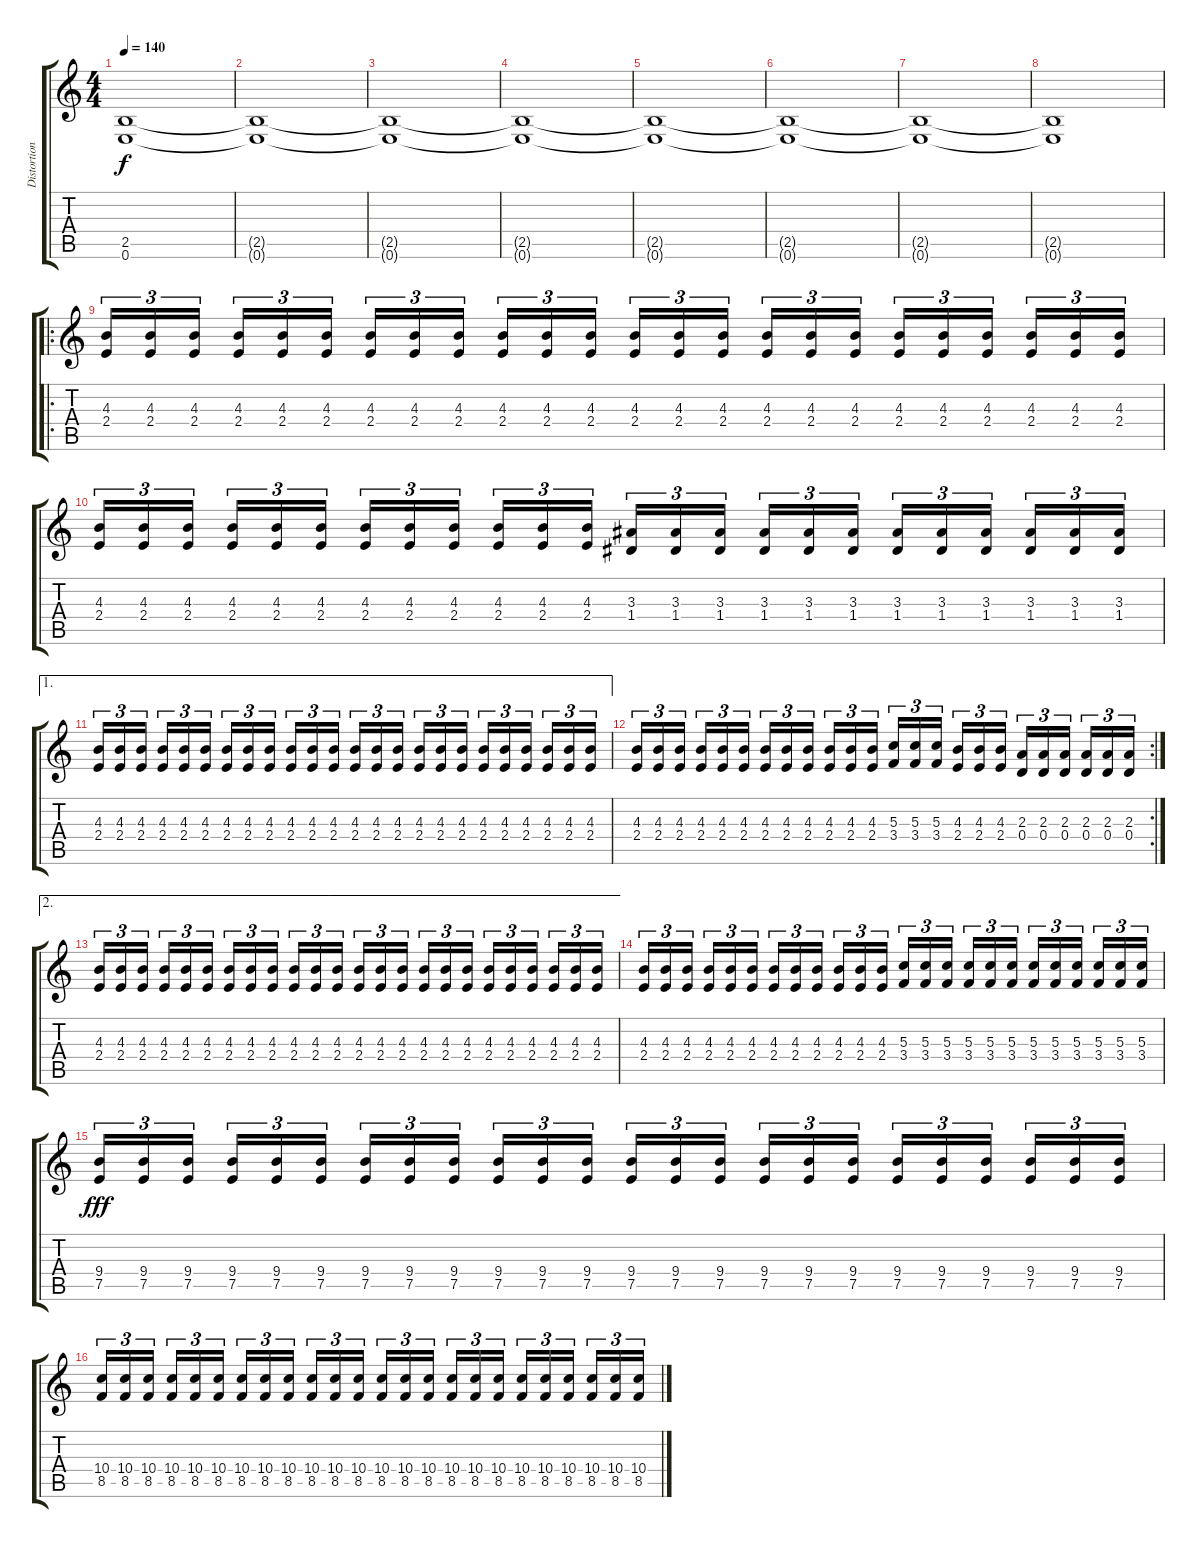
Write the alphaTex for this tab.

\track ("Distortion guitar 2" "Distortion") {instrument distortionguitar}
\staff {score tabs}
\tuning (E4 B3 G3 D3 A2 E2) {hide}
\ts (4 4)
\tempo 140
\clef g2
\ks c
(2.5 0.6).1{dy f} |
(2.5{t} 0.6{t}).1 |
(2.5{t} 0.6{t}).1 |
(2.5{t} 0.6{t}).1 |
(2.5{t} 0.6{t}).1 |
(2.5{t} 0.6{t}).1 |
(2.5{t} 0.6{t}).1 |
(2.5{t} 0.6{t}).1 |
\ro
(4.3 2.4).16{tu (3 2)} (4.3 2.4).16{tu (3 2)} (4.3 2.4).16{tu (3 2)} (4.3 2.4).16{tu (3 2)} (4.3 2.4).16{tu (3 2)} (4.3 2.4).16{tu (3 2)} (4.3 2.4).16{tu (3 2)} (4.3 2.4).16{tu (3 2)} (4.3 2.4).16{tu (3 2)} (4.3 2.4).16{tu (3 2)} (4.3 2.4).16{tu (3 2)} (4.3 2.4).16{tu (3 2)} (4.3 2.4).16{tu (3 2)} (4.3 2.4).16{tu (3 2)} (4.3 2.4).16{tu (3 2)} (4.3 2.4).16{tu (3 2)} (4.3 2.4).16{tu (3 2)} (4.3 2.4).16{tu (3 2)} (4.3 2.4).16{tu (3 2)} (4.3 2.4).16{tu (3 2)} (4.3 2.4).16{tu (3 2)} (4.3 2.4).16{tu (3 2)} (4.3 2.4).16{tu (3 2)} (4.3 2.4).16{tu (3 2)} |
(4.3 2.4).16{tu (3 2)} (4.3 2.4).16{tu (3 2)} (4.3 2.4).16{tu (3 2)} (4.3 2.4).16{tu (3 2)} (4.3 2.4).16{tu (3 2)} (4.3 2.4).16{tu (3 2)} (4.3 2.4).16{tu (3 2)} (4.3 2.4).16{tu (3 2)} (4.3 2.4).16{tu (3 2)} (4.3 2.4).16{tu (3 2)} (4.3 2.4).16{tu (3 2)} (4.3 2.4).16{tu (3 2)} (3.3 1.4).16{tu (3 2)} (3.3 1.4).16{tu (3 2)} (3.3 1.4).16{tu (3 2)} (3.3 1.4).16{tu (3 2)} (3.3 1.4).16{tu (3 2)} (3.3 1.4).16{tu (3 2)} (3.3 1.4).16{tu (3 2)} (3.3 1.4).16{tu (3 2)} (3.3 1.4).16{tu (3 2)} (3.3 1.4).16{tu (3 2)} (3.3 1.4).16{tu (3 2)} (3.3 1.4).16{tu (3 2)} |
\ae 1
(4.3 2.4).16{tu (3 2)} (4.3 2.4).16{tu (3 2)} (4.3 2.4).16{tu (3 2)} (4.3 2.4).16{tu (3 2)} (4.3 2.4).16{tu (3 2)} (4.3 2.4).16{tu (3 2)} (4.3 2.4).16{tu (3 2)} (4.3 2.4).16{tu (3 2)} (4.3 2.4).16{tu (3 2)} (4.3 2.4).16{tu (3 2)} (4.3 2.4).16{tu (3 2)} (4.3 2.4).16{tu (3 2)} (4.3 2.4).16{tu (3 2)} (4.3 2.4).16{tu (3 2)} (4.3 2.4).16{tu (3 2)} (4.3 2.4).16{tu (3 2)} (4.3 2.4).16{tu (3 2)} (4.3 2.4).16{tu (3 2)} (4.3 2.4).16{tu (3 2)} (4.3 2.4).16{tu (3 2)} (4.3 2.4).16{tu (3 2)} (4.3 2.4).16{tu (3 2)} (4.3 2.4).16{tu (3 2)} (4.3 2.4).16{tu (3 2)} |
\rc 2
(4.3 2.4).16{tu (3 2)} (4.3 2.4).16{tu (3 2)} (4.3 2.4).16{tu (3 2)} (4.3 2.4).16{tu (3 2)} (4.3 2.4).16{tu (3 2)} (4.3 2.4).16{tu (3 2)} (4.3 2.4).16{tu (3 2)} (4.3 2.4).16{tu (3 2)} (4.3 2.4).16{tu (3 2)} (4.3 2.4).16{tu (3 2)} (4.3 2.4).16{tu (3 2)} (4.3 2.4).16{tu (3 2)} (5.3 3.4).16{tu (3 2)} (5.3 3.4).16{tu (3 2)} (5.3 3.4).16{tu (3 2)} (4.3 2.4).16{tu (3 2)} (4.3 2.4).16{tu (3 2)} (4.3 2.4).16{tu (3 2)} (2.3 0.4).16{tu (3 2)} (2.3 0.4).16{tu (3 2)} (2.3 0.4).16{tu (3 2)} (2.3 0.4).16{tu (3 2)} (2.3 0.4).16{tu (3 2)} (2.3 0.4).16{tu (3 2)} |
\ae 2
(4.3 2.4).16{tu (3 2)} (4.3 2.4).16{tu (3 2)} (4.3 2.4).16{tu (3 2)} (4.3 2.4).16{tu (3 2)} (4.3 2.4).16{tu (3 2)} (4.3 2.4).16{tu (3 2)} (4.3 2.4).16{tu (3 2)} (4.3 2.4).16{tu (3 2)} (4.3 2.4).16{tu (3 2)} (4.3 2.4).16{tu (3 2)} (4.3 2.4).16{tu (3 2)} (4.3 2.4).16{tu (3 2)} (4.3 2.4).16{tu (3 2)} (4.3 2.4).16{tu (3 2)} (4.3 2.4).16{tu (3 2)} (4.3 2.4).16{tu (3 2)} (4.3 2.4).16{tu (3 2)} (4.3 2.4).16{tu (3 2)} (4.3 2.4).16{tu (3 2)} (4.3 2.4).16{tu (3 2)} (4.3 2.4).16{tu (3 2)} (4.3 2.4).16{tu (3 2)} (4.3 2.4).16{tu (3 2)} (4.3 2.4).16{tu (3 2)} |
(4.3 2.4).16{tu (3 2)} (4.3 2.4).16{tu (3 2)} (4.3 2.4).16{tu (3 2)} (4.3 2.4).16{tu (3 2)} (4.3 2.4).16{tu (3 2)} (4.3 2.4).16{tu (3 2)} (4.3 2.4).16{tu (3 2)} (4.3 2.4).16{tu (3 2)} (4.3 2.4).16{tu (3 2)} (4.3 2.4).16{tu (3 2)} (4.3 2.4).16{tu (3 2)} (4.3 2.4).16{tu (3 2)} (5.3 3.4).16{tu (3 2)} (5.3 3.4).16{tu (3 2)} (5.3 3.4).16{tu (3 2)} (5.3 3.4).16{tu (3 2)} (5.3 3.4).16{tu (3 2)} (5.3 3.4).16{tu (3 2)} (5.3 3.4).16{tu (3 2)} (5.3 3.4).16{tu (3 2)} (5.3 3.4).16{tu (3 2)} (5.3 3.4).16{tu (3 2)} (5.3 3.4).16{tu (3 2)} (5.3 3.4).16{tu (3 2)} |
(9.4 7.5).16{tu (3 2) dy fff} (9.4 7.5).16{tu (3 2)} (9.4 7.5).16{tu (3 2)} (9.4 7.5).16{tu (3 2)} (9.4 7.5).16{tu (3 2)} (9.4 7.5).16{tu (3 2)} (9.4 7.5).16{tu (3 2)} (9.4 7.5).16{tu (3 2)} (9.4 7.5).16{tu (3 2)} (9.4 7.5).16{tu (3 2)} (9.4 7.5).16{tu (3 2)} (9.4 7.5).16{tu (3 2)} (9.4 7.5).16{tu (3 2)} (9.4 7.5).16{tu (3 2)} (9.4 7.5).16{tu (3 2)} (9.4 7.5).16{tu (3 2)} (9.4 7.5).16{tu (3 2)} (9.4 7.5).16{tu (3 2)} (9.4 7.5).16{tu (3 2)} (9.4 7.5).16{tu (3 2)} (9.4 7.5).16{tu (3 2)} (9.4 7.5).16{tu (3 2)} (9.4 7.5).16{tu (3 2)} (9.4 7.5).16{tu (3 2)} |
(10.4 8.5).16{tu (3 2)} (10.4 8.5).16{tu (3 2)} (10.4 8.5).16{tu (3 2)} (10.4 8.5).16{tu (3 2)} (10.4 8.5).16{tu (3 2)} (10.4 8.5).16{tu (3 2)} (10.4 8.5).16{tu (3 2)} (10.4 8.5).16{tu (3 2)} (10.4 8.5).16{tu (3 2)} (10.4 8.5).16{tu (3 2)} (10.4 8.5).16{tu (3 2)} (10.4 8.5).16{tu (3 2)} (10.4 8.5).16{tu (3 2)} (10.4 8.5).16{tu (3 2)} (10.4 8.5).16{tu (3 2)} (10.4 8.5).16{tu (3 2)} (10.4 8.5).16{tu (3 2)} (10.4 8.5).16{tu (3 2)} (10.4 8.5).16{tu (3 2)} (10.4 8.5).16{tu (3 2)} (10.4 8.5).16{tu (3 2)} (10.4 8.5).16{tu (3 2)} (10.4 8.5).16{tu (3 2)} (10.4 8.5).16{tu (3 2)}
